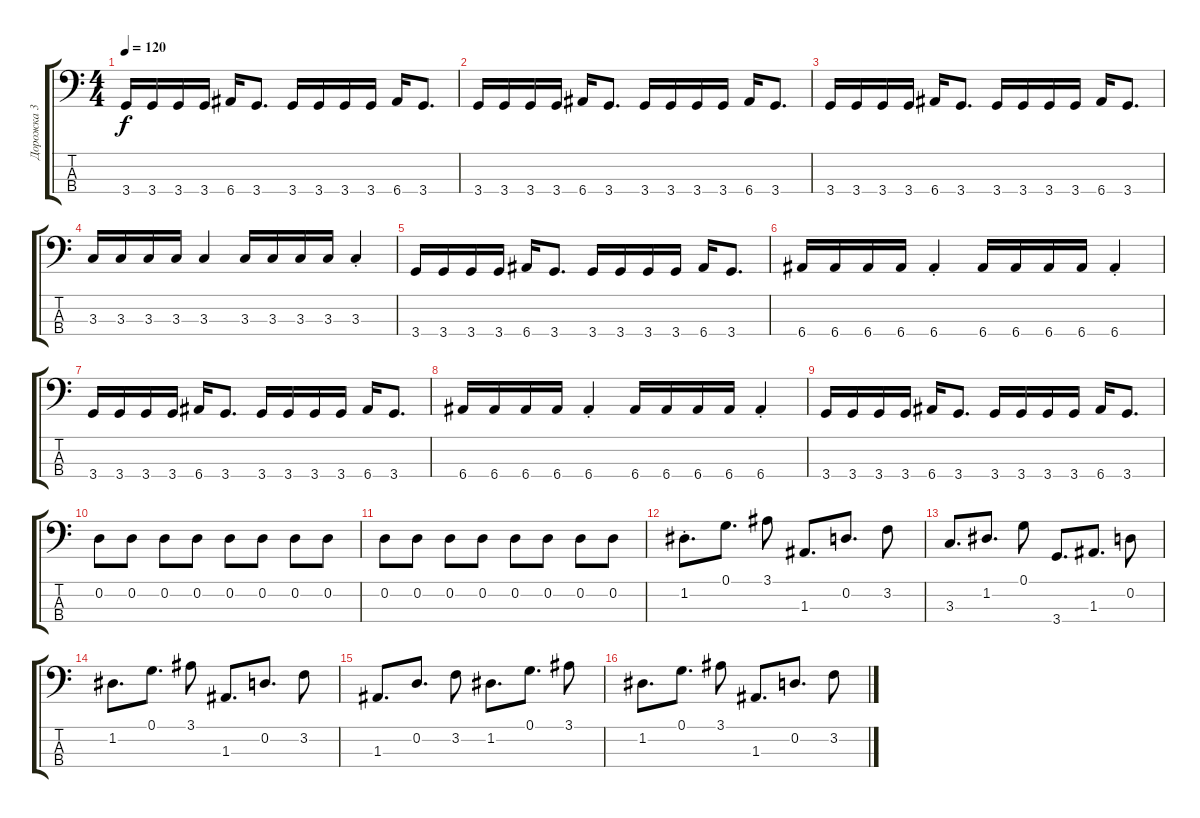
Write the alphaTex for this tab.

\track ("Дорожка 3" "Дорожка 3") {instrument electricbassfinger}
\staff {score tabs}
\tuning (G2 D2 A1 E1) {hide}
\ts (4 4)
\tempo 120
\clef f4
\ks c
3.4.16{dy f} 3.4.16 3.4.16 3.4.16 6.4.16 3.4.8{d} 3.4.16 3.4.16 3.4.16 3.4.16 6.4.16 3.4.8{d} |
3.4.16 3.4.16 3.4.16 3.4.16 6.4.16 3.4.8{d} 3.4.16 3.4.16 3.4.16 3.4.16 6.4.16 3.4.8{d} |
3.4.16 3.4.16 3.4.16 3.4.16 6.4.16 3.4.8{d} 3.4.16 3.4.16 3.4.16 3.4.16 6.4.16 3.4.8{d} |
3.3.16 3.3.16 3.3.16 3.3.16 3.3.4 3.3.16 3.3.16 3.3.16 3.3.16 3.3{st}.4 |
3.4.16 3.4.16 3.4.16 3.4.16 6.4.16 3.4.8{d} 3.4.16 3.4.16 3.4.16 3.4.16 6.4.16 3.4.8{d} |
6.4.16 6.4.16 6.4.16 6.4.16 6.4{st}.4 6.4.16 6.4.16 6.4.16 6.4.16 6.4{st}.4 |
3.4.16 3.4.16 3.4.16 3.4.16 6.4.16 3.4.8{d} 3.4.16 3.4.16 3.4.16 3.4.16 6.4.16 3.4.8{d} |
6.4.16 6.4.16 6.4.16 6.4.16 6.4{st}.4 6.4.16 6.4.16 6.4.16 6.4.16 6.4{st}.4 |
3.4.16 3.4.16 3.4.16 3.4.16 6.4.16 3.4.8{d} 3.4.16 3.4.16 3.4.16 3.4.16 6.4.16 3.4.8{d} |
0.2.8 0.2.8 0.2.8 0.2.8 0.2.8 0.2.8 0.2.8 0.2.8 |
0.2.8 0.2.8 0.2.8 0.2.8 0.2.8 0.2.8 0.2.8 0.2.8 |
1.2{st}.8{d} 0.1.8{d} 3.1.8 1.3.8{d} 0.2.8{d} 3.2.8 |
3.3.8{d} 1.2.8{d} 0.1.8 3.4.8{d} 1.3.8{d} 0.2.8 |
1.2.8{d} 0.1.8{d} 3.1.8 1.3.8{d} 0.2.8{d} 3.2.8 |
1.3.8{d} 0.2.8{d} 3.2.8 1.2.8{d} 0.1.8{d} 3.1.8 |
1.2.8{d} 0.1.8{d} 3.1.8 1.3.8{d} 0.2.8{d} 3.2.8
